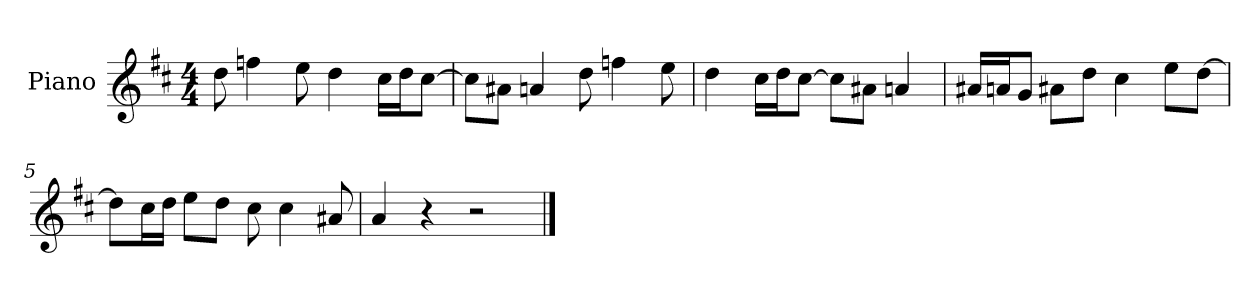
**kern
*part1
*staff1
*I"Piano
*I'P-no
*clefG2
*k[f#c#]
*M4/4
*MM90
=1
8dd\
4ffn\
8ee\
4dd\
16cc#\LL
16dd\J
[8cc#\J
=2
8cc#\L]
8a#X\J
4an/
8dd\
4ffn\
8ee\
=3
4dd\
16cc#\LL
16dd\J
[8cc#\J
8cc#\L]
8a#X\J
4an/
=4
16a#X/LL
16an/J
8g/J
8a#X\L
8dd\J
4cc#\
8ee\L
[8dd\J
!!LO:LB:g=z
=5
8dd\L]
16cc#\L
16dd\JJ
8ee\L
8dd\J
8cc#\
4cc#\
8a#X/
=6
4a/
4r
2r
==
*-
